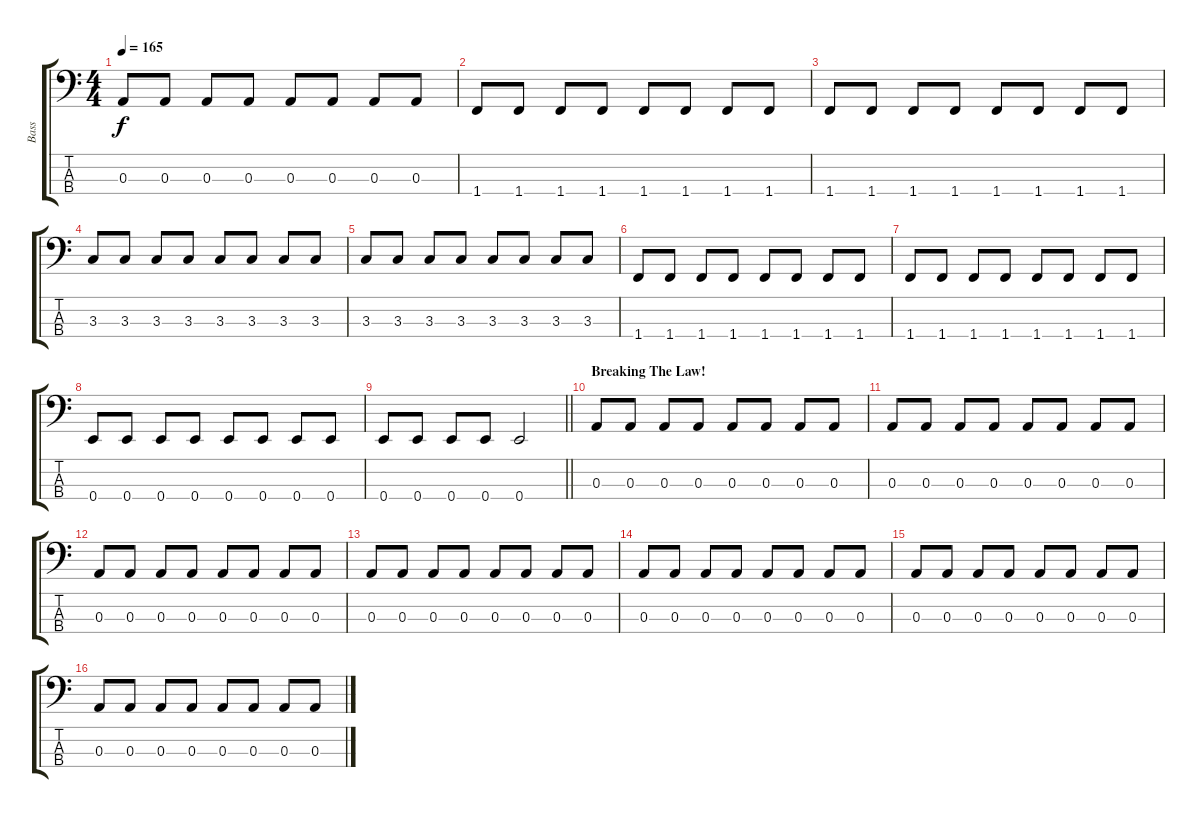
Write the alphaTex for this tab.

\track ("Bass" "Bass") {instrument electricbasspick}
\staff {score tabs}
\tuning (G2 D2 A1 E1) {hide}
\ts (4 4)
\tempo 165
\clef f4
\ks aminor
0.3.8{dy f} 0.3.8 0.3.8 0.3.8 0.3.8 0.3.8 0.3.8 0.3.8 |
1.4.8 1.4.8 1.4.8 1.4.8 1.4.8 1.4.8 1.4.8 1.4.8 |
1.4.8 1.4.8 1.4.8 1.4.8 1.4.8 1.4.8 1.4.8 1.4.8 |
3.3.8 3.3.8 3.3.8 3.3.8 3.3.8 3.3.8 3.3.8 3.3.8 |
3.3.8 3.3.8 3.3.8 3.3.8 3.3.8 3.3.8 3.3.8 3.3.8 |
1.4.8 1.4.8 1.4.8 1.4.8 1.4.8 1.4.8 1.4.8 1.4.8 |
1.4.8 1.4.8 1.4.8 1.4.8 1.4.8 1.4.8 1.4.8 1.4.8 |
0.4.8 0.4.8 0.4.8 0.4.8 0.4.8 0.4.8 0.4.8 0.4.8 |
\barLineRight lightlight
0.4.8 0.4.8 0.4.8 0.4.8 0.4.2 |
\section ("" "Breaking The Law!")
0.3.8 0.3.8 0.3.8 0.3.8 0.3.8 0.3.8 0.3.8 0.3.8 |
0.3.8 0.3.8 0.3.8 0.3.8 0.3.8 0.3.8 0.3.8 0.3.8 |
0.3.8 0.3.8 0.3.8 0.3.8 0.3.8 0.3.8 0.3.8 0.3.8 |
0.3.8 0.3.8 0.3.8 0.3.8 0.3.8 0.3.8 0.3.8 0.3.8 |
0.3.8 0.3.8 0.3.8 0.3.8 0.3.8 0.3.8 0.3.8 0.3.8 |
0.3.8 0.3.8 0.3.8 0.3.8 0.3.8 0.3.8 0.3.8 0.3.8 |
0.3.8 0.3.8 0.3.8 0.3.8 0.3.8 0.3.8 0.3.8 0.3.8
